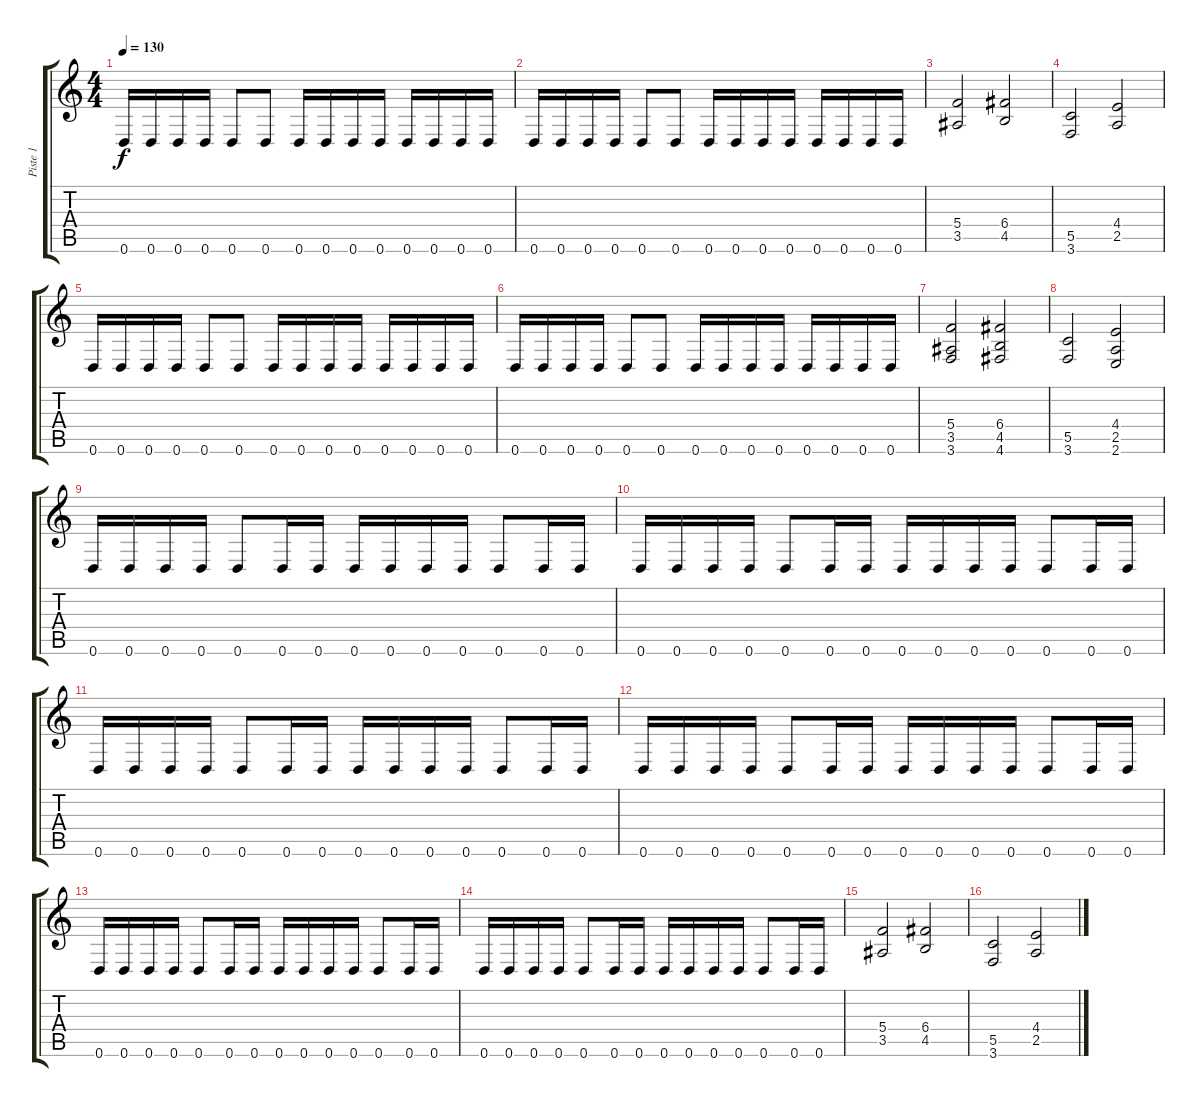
\track ("Piste 1" "Piste 1") {instrument distortionguitar}
\staff {score tabs}
\tuning (D4 A3 F3 C3 G2 D2) {hide}
\ts (4 4)
\tempo 130
\clef g2
\ks c
0.6.16{dy f} 0.6.16 0.6.16 0.6.16 0.6.8 0.6.8 0.6.16 0.6.16 0.6.16 0.6.16 0.6.16 0.6.16 0.6.16 0.6.16 |
0.6.16 0.6.16 0.6.16 0.6.16 0.6.8 0.6.8 0.6.16 0.6.16 0.6.16 0.6.16 0.6.16 0.6.16 0.6.16 0.6.16 |
(5.4 3.5).2 (6.4 4.5).2 |
(5.5 3.6).2 (4.4 2.5).2 |
0.6.16 0.6.16 0.6.16 0.6.16 0.6.8 0.6.8 0.6.16 0.6.16 0.6.16 0.6.16 0.6.16 0.6.16 0.6.16 0.6.16 |
0.6.16 0.6.16 0.6.16 0.6.16 0.6.8 0.6.8 0.6.16 0.6.16 0.6.16 0.6.16 0.6.16 0.6.16 0.6.16 0.6.16 |
(5.4 3.5 3.6).2 (6.4 4.5 4.6).2 |
(5.5 3.6).2 (4.4 2.5 2.6).2 |
0.6.16 0.6.16 0.6.16 0.6.16 0.6.8 0.6.16 0.6.16 0.6.16 0.6.16 0.6.16 0.6.16 0.6.8 0.6.16 0.6.16 |
0.6.16 0.6.16 0.6.16 0.6.16 0.6.8 0.6.16 0.6.16 0.6.16 0.6.16 0.6.16 0.6.16 0.6.8 0.6.16 0.6.16 |
0.6.16 0.6.16 0.6.16 0.6.16 0.6.8 0.6.16 0.6.16 0.6.16 0.6.16 0.6.16 0.6.16 0.6.8 0.6.16 0.6.16 |
0.6.16 0.6.16 0.6.16 0.6.16 0.6.8 0.6.16 0.6.16 0.6.16 0.6.16 0.6.16 0.6.16 0.6.8 0.6.16 0.6.16 |
0.6.16 0.6.16 0.6.16 0.6.16 0.6.8 0.6.16 0.6.16 0.6.16 0.6.16 0.6.16 0.6.16 0.6.8 0.6.16 0.6.16 |
0.6.16 0.6.16 0.6.16 0.6.16 0.6.8 0.6.16 0.6.16 0.6.16 0.6.16 0.6.16 0.6.16 0.6.8 0.6.16 0.6.16 |
(5.4 3.5).2 (6.4 4.5).2 |
(5.5 3.6).2 (4.4 2.5).2
